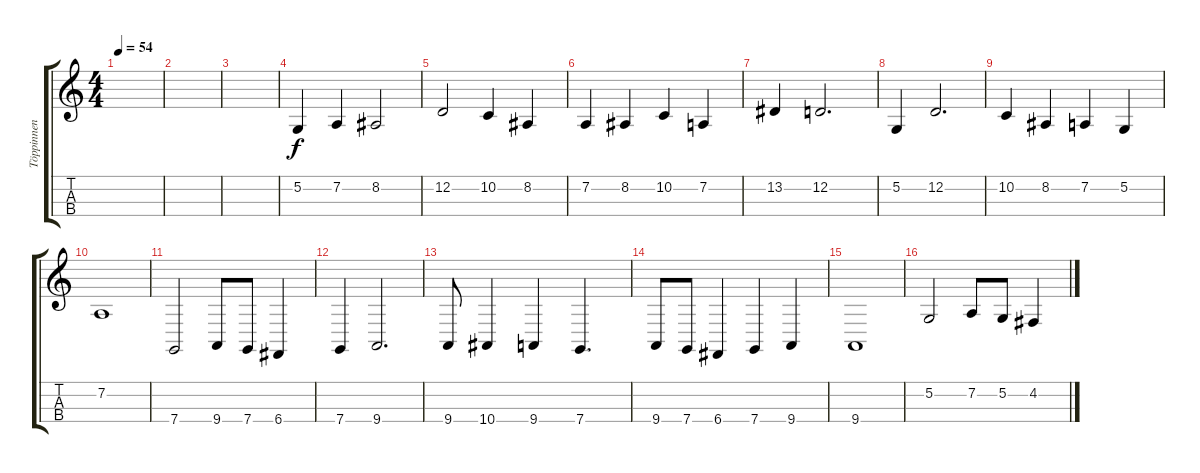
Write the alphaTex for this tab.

\track ("Töppinnen" "Töppinnen") {instrument cello}
\staff {score tabs}
\tuning (A3 D3 G2 C2) {hide}
\ts (4 4)
\tempo 54
\clef g2
\ks c
|
|
|
5.2.4 7.2.4 8.2.2 |
12.2.2 10.2.4 8.2.4 |
7.2.4 8.2.4 10.2.4 7.2.4 |
13.2.4 12.2.2{d} |
5.2.4 12.2.2{d} |
10.2.4 8.2.4 7.2.4 5.2.4 |
7.2.1 |
7.4.2 9.4.8 7.4.8 6.4.4 |
7.4.4 9.4.2{d} |
9.4.8 10.4.4 9.4.4 7.4.4{d} |
9.4.8 7.4.8 6.4.4 7.4.4 9.4.4 |
9.4.1 |
5.2.2 7.2.8 5.2.8 4.2.4
